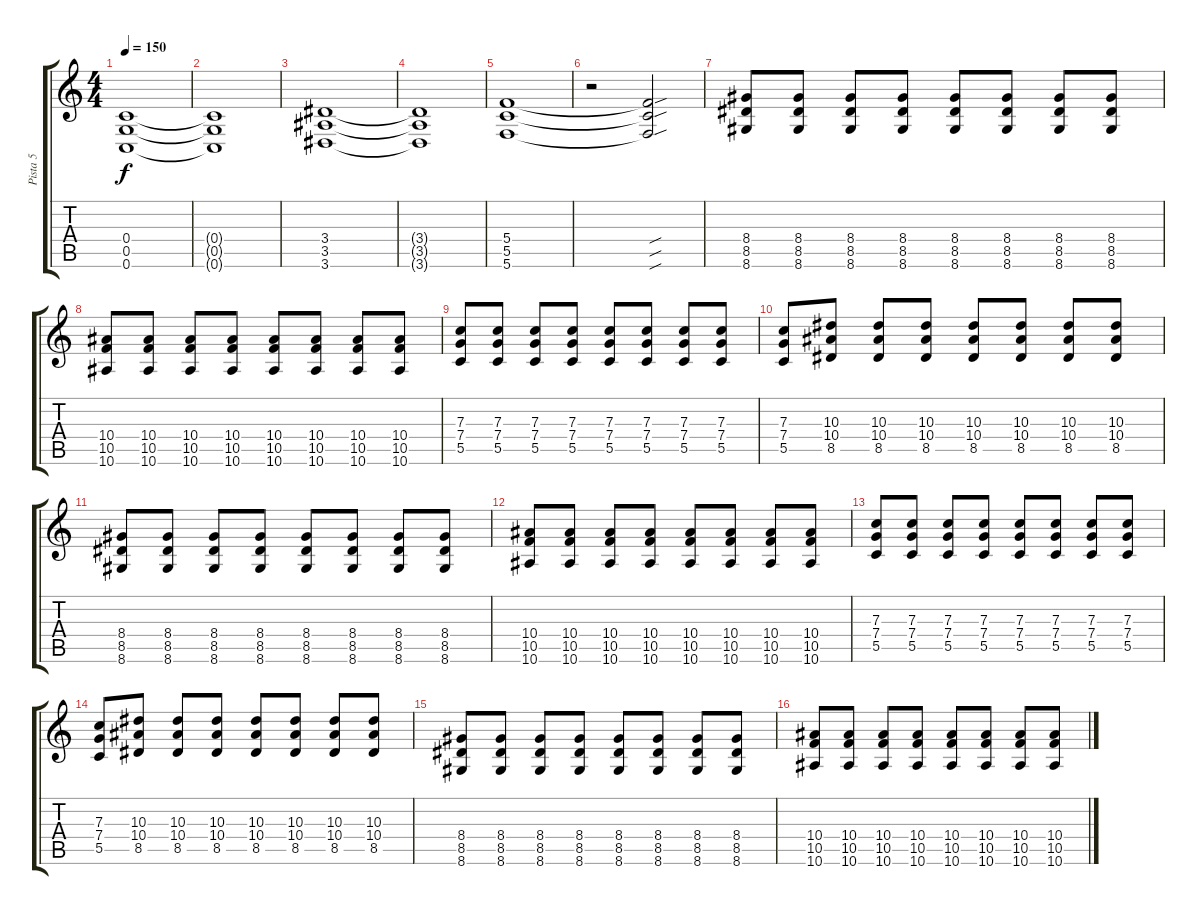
\track ("Pista 5" "Pista 5") {instrument distortionguitar}
\staff {score tabs}
\tuning (D4 A3 F3 C3 G2 C2) {hide}
\ts (4 4)
\tempo 150
\clef g2
\ks c
(0.4 0.5 0.6).1{dy f} |
(0.4{t} 0.5{t} 0.6{t}).1 |
(3.4 3.5 3.6).1 |
(3.4{t} 3.5{t} 3.6{t}).1 |
(5.4 5.5 5.6).1 |
r.2 (5.4{sou t} 5.5{sou t} 5.6{sou t}).2 |
(8.4 8.5 8.6).8 (8.4 8.5 8.6).8 (8.4 8.5 8.6).8 (8.4 8.5 8.6).8 (8.4 8.5 8.6).8 (8.4 8.5 8.6).8 (8.4 8.5 8.6).8 (8.4 8.5 8.6).8 |
(10.4 10.5 10.6).8 (10.4 10.5 10.6).8 (10.4 10.5 10.6).8 (10.4 10.5 10.6).8 (10.4 10.5 10.6).8 (10.4 10.5 10.6).8 (10.4 10.5 10.6).8 (10.4 10.5 10.6).8 |
(7.3 7.4 5.5).8 (7.3 7.4 5.5).8 (7.3 7.4 5.5).8 (7.3 7.4 5.5).8 (7.3 7.4 5.5).8 (7.3 7.4 5.5).8 (7.3 7.4 5.5).8 (7.3 7.4 5.5).8 |
(7.3 7.4 5.5).8 (10.3 10.4 8.5).8 (10.3 10.4 8.5).8 (10.3 10.4 8.5).8 (10.3 10.4 8.5).8 (10.3 10.4 8.5).8 (10.3 10.4 8.5).8 (10.3 10.4 8.5).8 |
(8.4 8.5 8.6).8 (8.4 8.5 8.6).8 (8.4 8.5 8.6).8 (8.4 8.5 8.6).8 (8.4 8.5 8.6).8 (8.4 8.5 8.6).8 (8.4 8.5 8.6).8 (8.4 8.5 8.6).8 |
(10.4 10.5 10.6).8 (10.4 10.5 10.6).8 (10.4 10.5 10.6).8 (10.4 10.5 10.6).8 (10.4 10.5 10.6).8 (10.4 10.5 10.6).8 (10.4 10.5 10.6).8 (10.4 10.5 10.6).8 |
(7.3 7.4 5.5).8 (7.3 7.4 5.5).8 (7.3 7.4 5.5).8 (7.3 7.4 5.5).8 (7.3 7.4 5.5).8 (7.3 7.4 5.5).8 (7.3 7.4 5.5).8 (7.3 7.4 5.5).8 |
(7.3 7.4 5.5).8 (10.3 10.4 8.5).8 (10.3 10.4 8.5).8 (10.3 10.4 8.5).8 (10.3 10.4 8.5).8 (10.3 10.4 8.5).8 (10.3 10.4 8.5).8 (10.3 10.4 8.5).8 |
(8.4 8.5 8.6).8 (8.4 8.5 8.6).8 (8.4 8.5 8.6).8 (8.4 8.5 8.6).8 (8.4 8.5 8.6).8 (8.4 8.5 8.6).8 (8.4 8.5 8.6).8 (8.4 8.5 8.6).8 |
(10.4 10.5 10.6).8 (10.4 10.5 10.6).8 (10.4 10.5 10.6).8 (10.4 10.5 10.6).8 (10.4 10.5 10.6).8 (10.4 10.5 10.6).8 (10.4 10.5 10.6).8 (10.4 10.5 10.6).8
